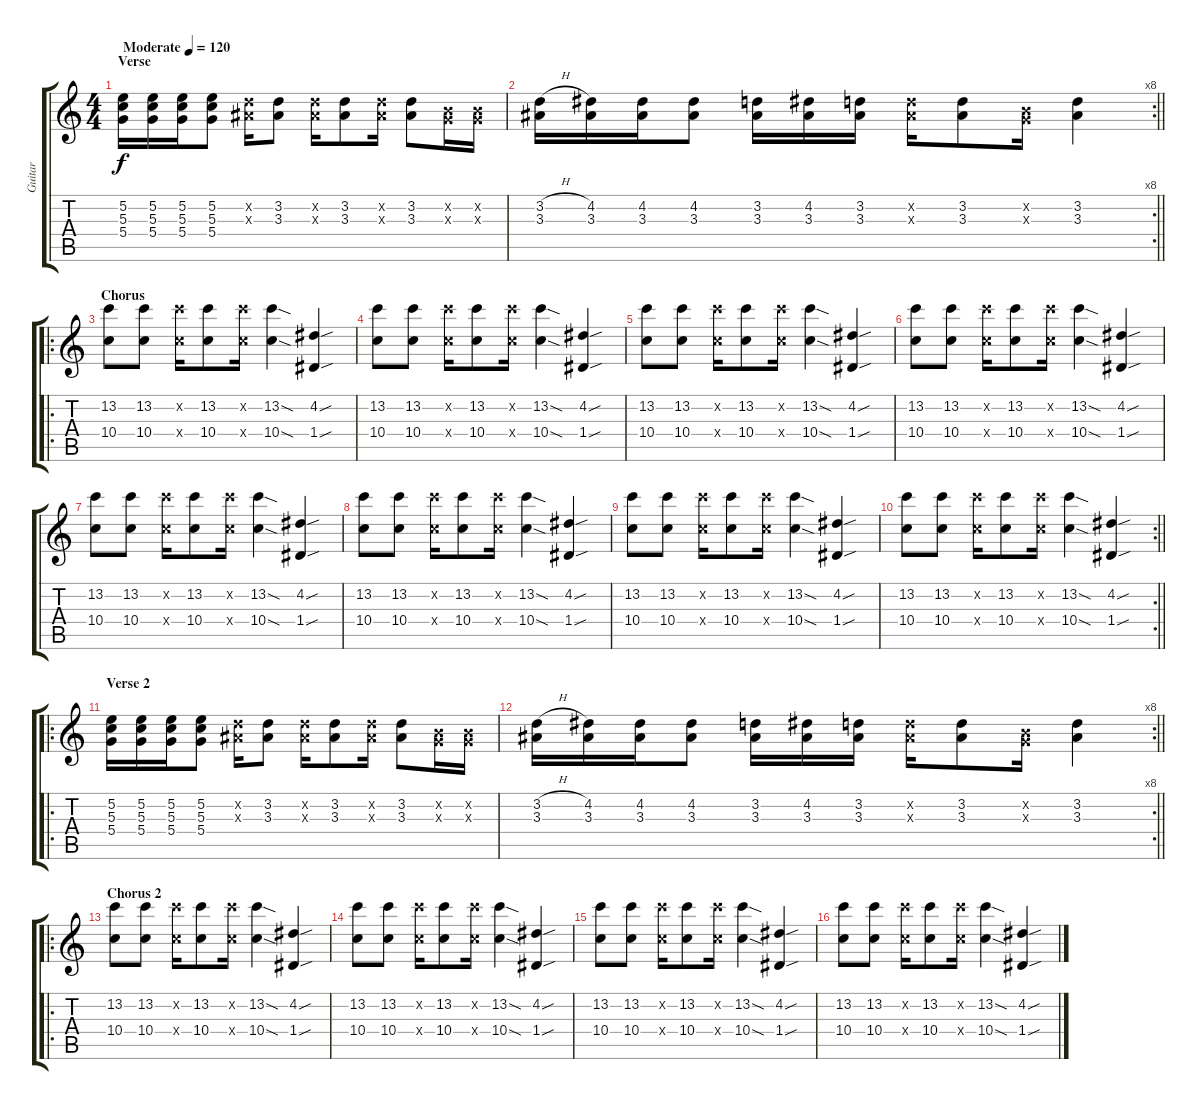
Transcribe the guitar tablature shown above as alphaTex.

\track ("Guitar" "Guitar") {instrument electricguitarclean}
\staff {score tabs}
\tuning (E4 B3 G3 D3 A2 E2) {hide}
\ts (4 4)
\section ("" "Verse")
\tempo (120 "Moderate")
\clef g2
\ks c
(5.2 5.3 5.4).16{dy f instrument electricguitarclean} (5.2 5.3 5.4).16 (5.2 5.3 5.4).16 (5.2 5.3 5.4).8 (3.2{x} 3.3{x}).16 (3.2 3.3).8 (3.2{x} 3.3{x}).16 (3.2 3.3).8 (3.2{x} 3.3{x}).16 (3.2 3.3).8 (0.2{x} 0.3{x}).16 (0.2{x} 0.3{x}).16 |
\rc 8
\barLineRight lightlight
(3.2{h} 3.3).16 (4.2 3.3).16 (4.2 3.3).16 (4.2 3.3).8 (3.2 3.3).16 (4.2 3.3).16 (3.2 3.3).16 (3.2{x} 3.3{x}).16 (3.2 3.3).8 (0.2{x} 0.3{x}).16 (3.2 3.3).4 |
\ro
\section ("" "Chorus")
(13.2 10.4).8 (13.2 10.4).8 (13.2{x} 10.4{x}).16 (13.2 10.4).8 (13.2{x} 10.4{x}).16 (13.2{sod} 10.4{sod}).4 (4.2{sou} 1.4{sou}).4 |
(13.2 10.4).8 (13.2 10.4).8 (13.2{x} 10.4{x}).16 (13.2 10.4).8 (13.2{x} 10.4{x}).16 (13.2{sod} 10.4{sod}).4 (4.2{sou} 1.4{sou}).4 |
(13.2 10.4).8 (13.2 10.4).8 (13.2{x} 10.4{x}).16 (13.2 10.4).8 (13.2{x} 10.4{x}).16 (13.2{sod} 10.4{sod}).4 (4.2{sou} 1.4{sou}).4 |
(13.2 10.4).8 (13.2 10.4).8 (13.2{x} 10.4{x}).16 (13.2 10.4).8 (13.2{x} 10.4{x}).16 (13.2{sod} 10.4{sod}).4 (4.2{sou} 1.4{sou}).4 |
(13.2 10.4).8 (13.2 10.4).8 (13.2{x} 10.4{x}).16 (13.2 10.4).8 (13.2{x} 10.4{x}).16 (13.2{sod} 10.4{sod}).4 (4.2{sou} 1.4{sou}).4 |
(13.2 10.4).8 (13.2 10.4).8 (13.2{x} 10.4{x}).16 (13.2 10.4).8 (13.2{x} 10.4{x}).16 (13.2{sod} 10.4{sod}).4 (4.2{sou} 1.4{sou}).4 |
(13.2 10.4).8 (13.2 10.4).8 (13.2{x} 10.4{x}).16 (13.2 10.4).8 (13.2{x} 10.4{x}).16 (13.2{sod} 10.4{sod}).4 (4.2{sou} 1.4{sou}).4 |
\rc 2
\barLineRight lightlight
(13.2 10.4).8 (13.2 10.4).8 (13.2{x} 10.4{x}).16 (13.2 10.4).8 (13.2{x} 10.4{x}).16 (13.2{sod} 10.4{sod}).4 (4.2{sou} 1.4{sou}).4 |
\ro
\section ("" "Verse 2")
(5.2 5.3 5.4).16 (5.2 5.3 5.4).16 (5.2 5.3 5.4).16 (5.2 5.3 5.4).8 (3.2{x} 3.3{x}).16 (3.2 3.3).8 (3.2{x} 3.3{x}).16 (3.2 3.3).8 (3.2{x} 3.3{x}).16 (3.2 3.3).8 (0.2{x} 0.3{x}).16 (0.2{x} 0.3{x}).16 |
\rc 8
\barLineRight lightlight
(3.2{h} 3.3).16 (4.2 3.3).16 (4.2 3.3).16 (4.2 3.3).8 (3.2 3.3).16 (4.2 3.3).16 (3.2 3.3).16 (3.2{x} 3.3{x}).16 (3.2 3.3).8 (0.2{x} 0.3{x}).16 (3.2 3.3).4 |
\ro
\section ("" "Chorus 2")
(13.2 10.4).8 (13.2 10.4).8 (13.2{x} 10.4{x}).16 (13.2 10.4).8 (13.2{x} 10.4{x}).16 (13.2{sod} 10.4{sod}).4 (4.2{sou} 1.4{sou}).4 |
(13.2 10.4).8 (13.2 10.4).8 (13.2{x} 10.4{x}).16 (13.2 10.4).8 (13.2{x} 10.4{x}).16 (13.2{sod} 10.4{sod}).4 (4.2{sou} 1.4{sou}).4 |
(13.2 10.4).8 (13.2 10.4).8 (13.2{x} 10.4{x}).16 (13.2 10.4).8 (13.2{x} 10.4{x}).16 (13.2{sod} 10.4{sod}).4 (4.2{sou} 1.4{sou}).4 |
(13.2 10.4).8 (13.2 10.4).8 (13.2{x} 10.4{x}).16 (13.2 10.4).8 (13.2{x} 10.4{x}).16 (13.2{sod} 10.4{sod}).4 (4.2{sou} 1.4{sou}).4
